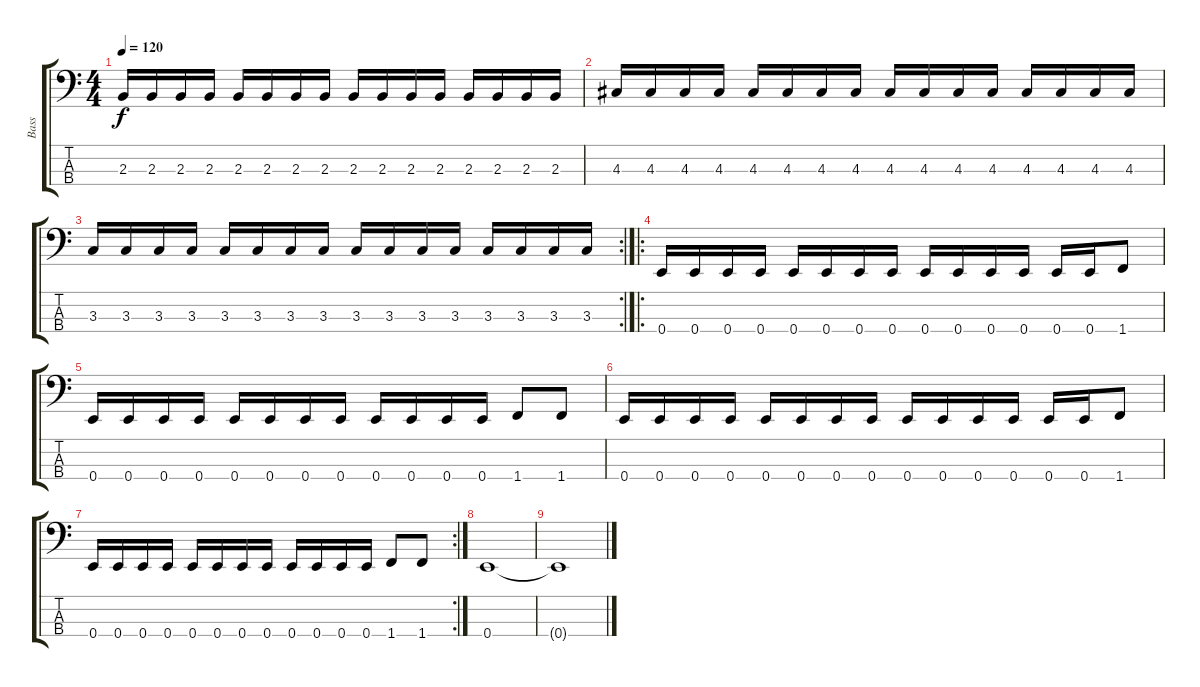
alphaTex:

\track ("Bass" "Bass") {instrument electricbasspick}
\staff {score tabs}
\tuning (G2 D2 A1 E1) {hide}
\ts (4 4)
\tempo 120
\clef f4
\ks c
2.3.16{dy f} 2.3.16 2.3.16 2.3.16 2.3.16 2.3.16 2.3.16 2.3.16 2.3.16 2.3.16 2.3.16 2.3.16 2.3.16 2.3.16 2.3.16 2.3.16 |
4.3.16 4.3.16 4.3.16 4.3.16 4.3.16 4.3.16 4.3.16 4.3.16 4.3.16 4.3.16 4.3.16 4.3.16 4.3.16 4.3.16 4.3.16 4.3.16 |
\rc 2
3.3.16 3.3.16 3.3.16 3.3.16 3.3.16 3.3.16 3.3.16 3.3.16 3.3.16 3.3.16 3.3.16 3.3.16 3.3.16 3.3.16 3.3.16 3.3.16 |
\ro
0.4.16 0.4.16 0.4.16 0.4.16 0.4.16 0.4.16 0.4.16 0.4.16 0.4.16 0.4.16 0.4.16 0.4.16 0.4.16 0.4.16 1.4.8 |
0.4.16 0.4.16 0.4.16 0.4.16 0.4.16 0.4.16 0.4.16 0.4.16 0.4.16 0.4.16 0.4.16 0.4.16 1.4.8 1.4.8 |
0.4.16 0.4.16 0.4.16 0.4.16 0.4.16 0.4.16 0.4.16 0.4.16 0.4.16 0.4.16 0.4.16 0.4.16 0.4.16 0.4.16 1.4.8 |
\rc 2
0.4.16 0.4.16 0.4.16 0.4.16 0.4.16 0.4.16 0.4.16 0.4.16 0.4.16 0.4.16 0.4.16 0.4.16 1.4.8 1.4.8 |
0.4.1 |
0.4{t}.1
